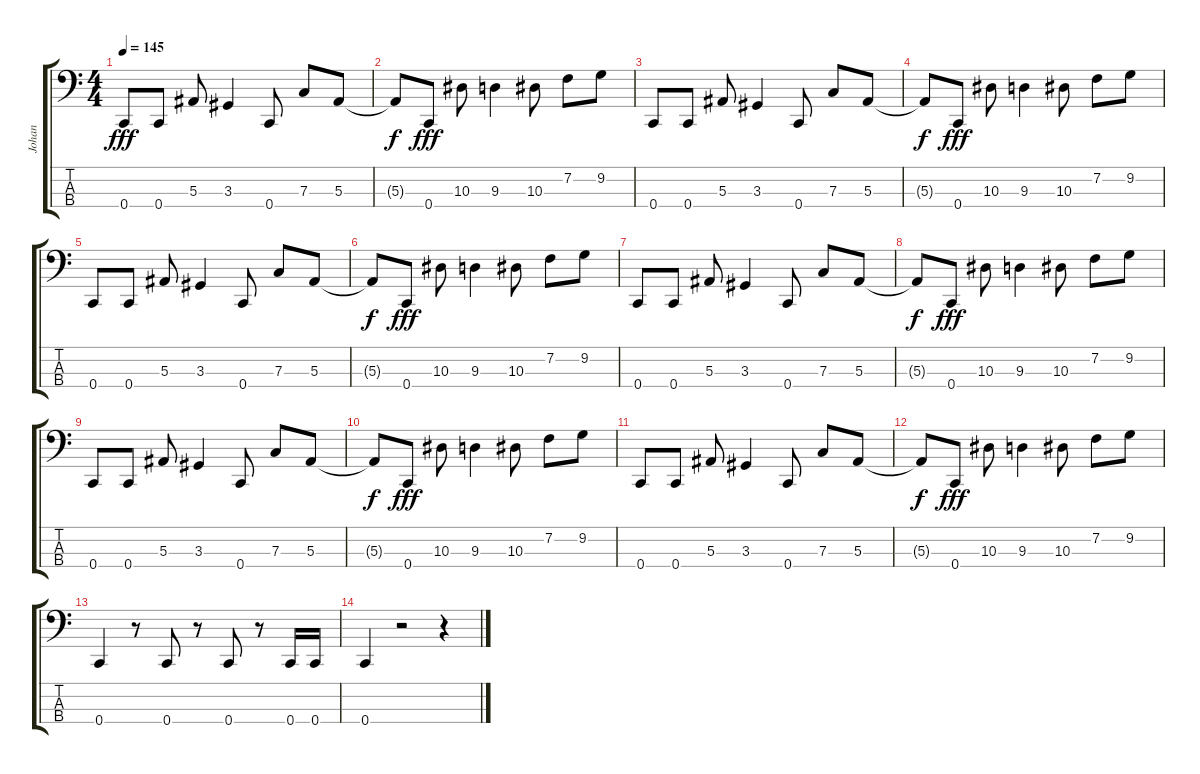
\track ("Johan" "Johan") {instrument electricbasspick}
\staff {score tabs}
\tuning (Eb2 Bb1 F1 C1) {hide}
\ts (4 4)
\tempo 145
\clef f4
\ks c
0.4.8{dy fff} 0.4.8 5.3.8 3.3.4 0.4.8 7.3.8 5.3.8 |
5.3{t}.8{dy f} 0.4.8{dy fff} 10.3.8 9.3.4 10.3.8 7.2.8 9.2.8 |
0.4.8 0.4.8 5.3.8 3.3.4 0.4.8 7.3.8 5.3.8 |
5.3{t}.8{dy f} 0.4.8{dy fff} 10.3.8 9.3.4 10.3.8 7.2.8 9.2.8 |
0.4.8 0.4.8 5.3.8 3.3.4 0.4.8 7.3.8 5.3.8 |
5.3{t}.8{dy f} 0.4.8{dy fff} 10.3.8 9.3.4 10.3.8 7.2.8 9.2.8 |
0.4.8 0.4.8 5.3.8 3.3.4 0.4.8 7.3.8 5.3.8 |
5.3{t}.8{dy f} 0.4.8{dy fff} 10.3.8 9.3.4 10.3.8 7.2.8 9.2.8 |
0.4.8 0.4.8 5.3.8 3.3.4 0.4.8 7.3.8 5.3.8 |
5.3{t}.8{dy f} 0.4.8{dy fff} 10.3.8 9.3.4 10.3.8 7.2.8 9.2.8 |
0.4.8 0.4.8 5.3.8 3.3.4 0.4.8 7.3.8 5.3.8 |
5.3{t}.8{dy f} 0.4.8{dy fff} 10.3.8 9.3.4 10.3.8 7.2.8 9.2.8 |
0.4.4 r.8 0.4.8 r.8 0.4.8 r.8 0.4.16 0.4.16 |
0.4.4 r.2 r.4
